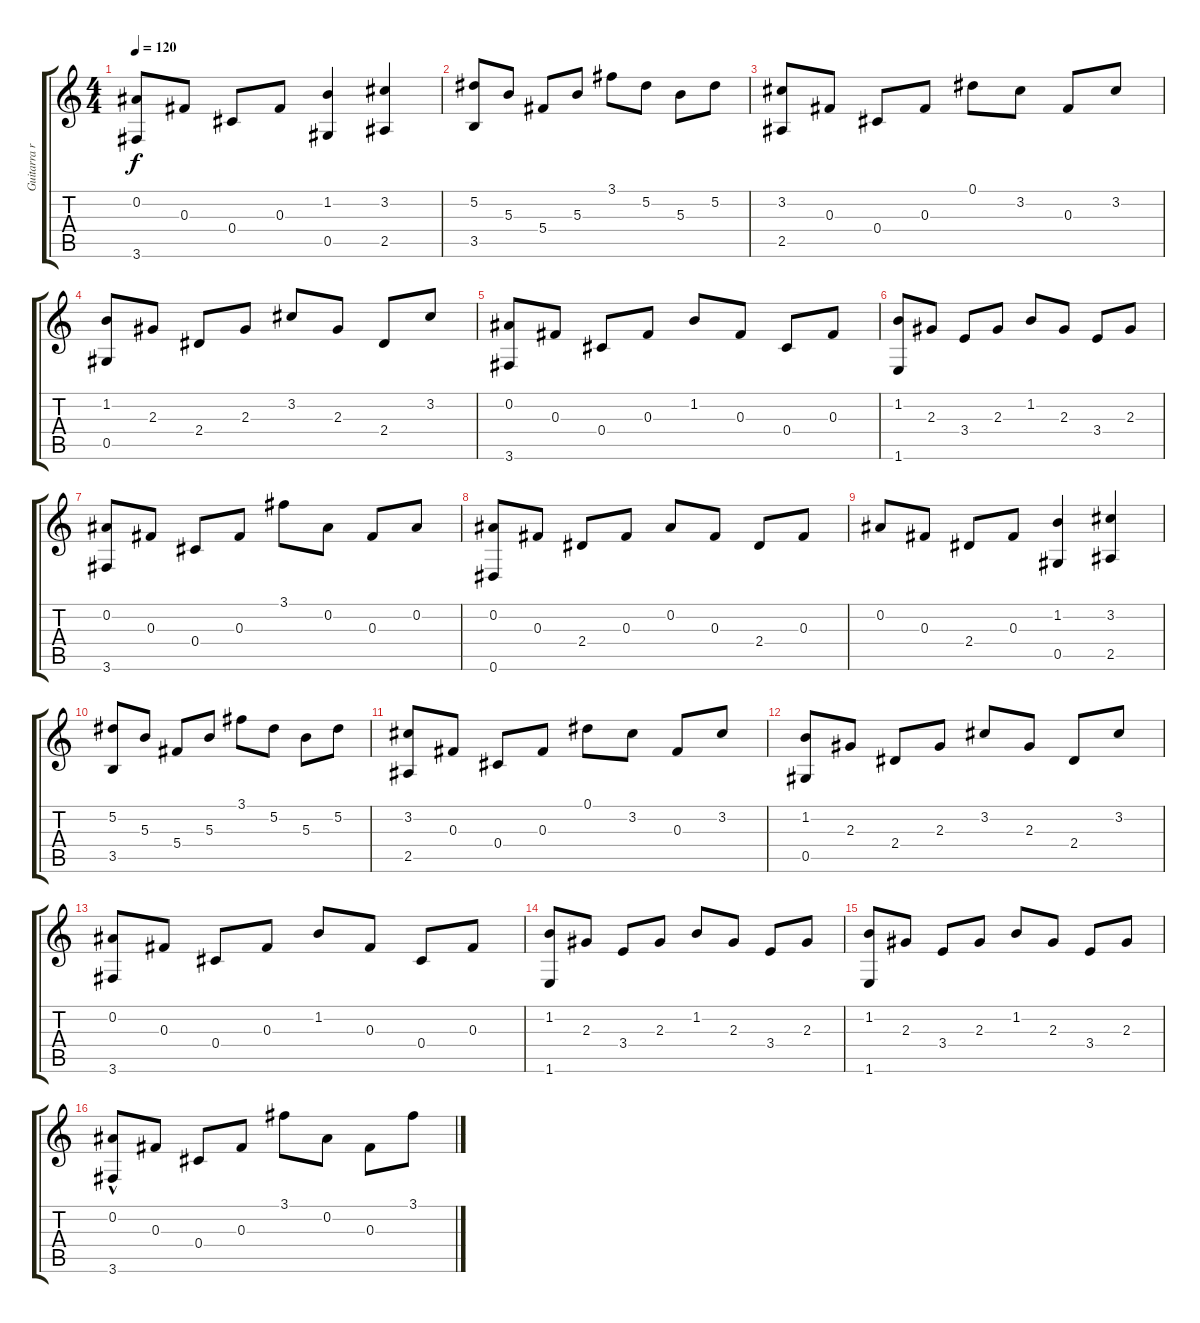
\track ("Guitarra ritmica" "Guitarra r") {instrument acousticguitarsteel}
\staff {score tabs}
\tuning (Eb4 Bb3 Gb3 Db3 Ab2 Eb2) {hide}
\ts (4 4)
\tempo 120
\clef g2
\ks c
(0.2 3.6).8{dy f} 0.3.8 0.4.8 0.3.8 (1.2 0.5).4 (3.2 2.5).4 |
(5.2 3.5).8 5.3.8 5.4.8 5.3.8 3.1.8 5.2.8 5.3.8 5.2.8 |
(3.2 2.5).8 0.3.8 0.4.8 0.3.8 0.1.8 3.2.8 0.3.8 3.2.8 |
(1.2 0.5).8 2.3.8 2.4.8 2.3.8 3.2.8 2.3.8 2.4.8 3.2.8 |
(0.2 3.6).8 0.3.8 0.4.8 0.3.8 1.2.8 0.3.8 0.4.8 0.3.8 |
(1.2 1.6).8 2.3.8 3.4.8 2.3.8 1.2.8 2.3.8 3.4.8 2.3.8 |
(0.2 3.6).8 0.3.8 0.4.8 0.3.8 3.1.8 0.2.8 0.3.8 0.2.8 |
(0.2 0.6).8 0.3.8 2.4.8 0.3.8 0.2.8 0.3.8 2.4.8 0.3.8 |
0.2.8 0.3.8 2.4.8 0.3.8 (1.2 0.5).4 (3.2 2.5).4 |
(5.2 3.5).8 5.3.8 5.4.8 5.3.8 3.1.8 5.2.8 5.3.8 5.2.8 |
(3.2 2.5).8 0.3.8 0.4.8 0.3.8 0.1.8 3.2.8 0.3.8 3.2.8 |
(1.2 0.5).8 2.3.8 2.4.8 2.3.8 3.2.8 2.3.8 2.4.8 3.2.8 |
(0.2 3.6).8 0.3.8 0.4.8 0.3.8 1.2.8 0.3.8 0.4.8 0.3.8 |
(1.2 1.6).8 2.3.8 3.4.8 2.3.8 1.2.8 2.3.8 3.4.8 2.3.8 |
(1.2 1.6).8 2.3.8 3.4.8 2.3.8 1.2.8 2.3.8 3.4.8 2.3.8 |
(0.2{hac} 3.6).8 0.3.8 0.4.8 0.3.8 3.1.8 0.2.8 0.3.8 3.1.8
